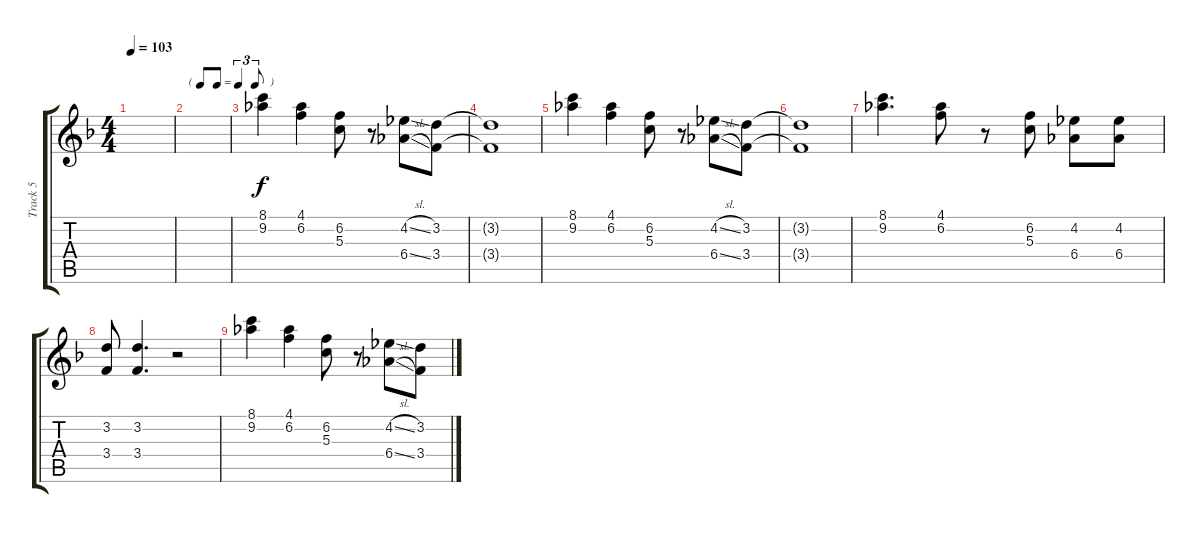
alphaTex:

\track ("Track 5" "Track 5") {instrument overdrivenguitar}
\staff {score tabs}
\tuning (E4 B3 G3 D3 A2 D2) {hide}
\ts (4 4)
\tempo 103
\clef g2
\ks f
|
\tf triplet8th
|
(8.1 9.2).4 (4.1 6.2).4 (6.2 5.3).8 r.8 (4.2{sl} 6.4{sl}).8 (3.2 3.4).8 |
(3.2{t} 3.4{t}).1 |
(8.1 9.2).4 (4.1 6.2).4 (6.2 5.3).8 r.8 (4.2{sl} 6.4{sl}).8 (3.2 3.4).8 |
(3.2{t} 3.4{t}).1 |
(8.1 9.2).4{d} (4.1 6.2).8 r.8 (6.2 5.3).8 (4.2 6.4).8 (4.2 6.4).8 |
(3.2 3.4).8 (3.2 3.4).4{d} r.2 |
(8.1 9.2).4 (4.1 6.2).4 (6.2 5.3).8 r.8 (4.2{sl} 6.4{sl}).8 (3.2 3.4).8
